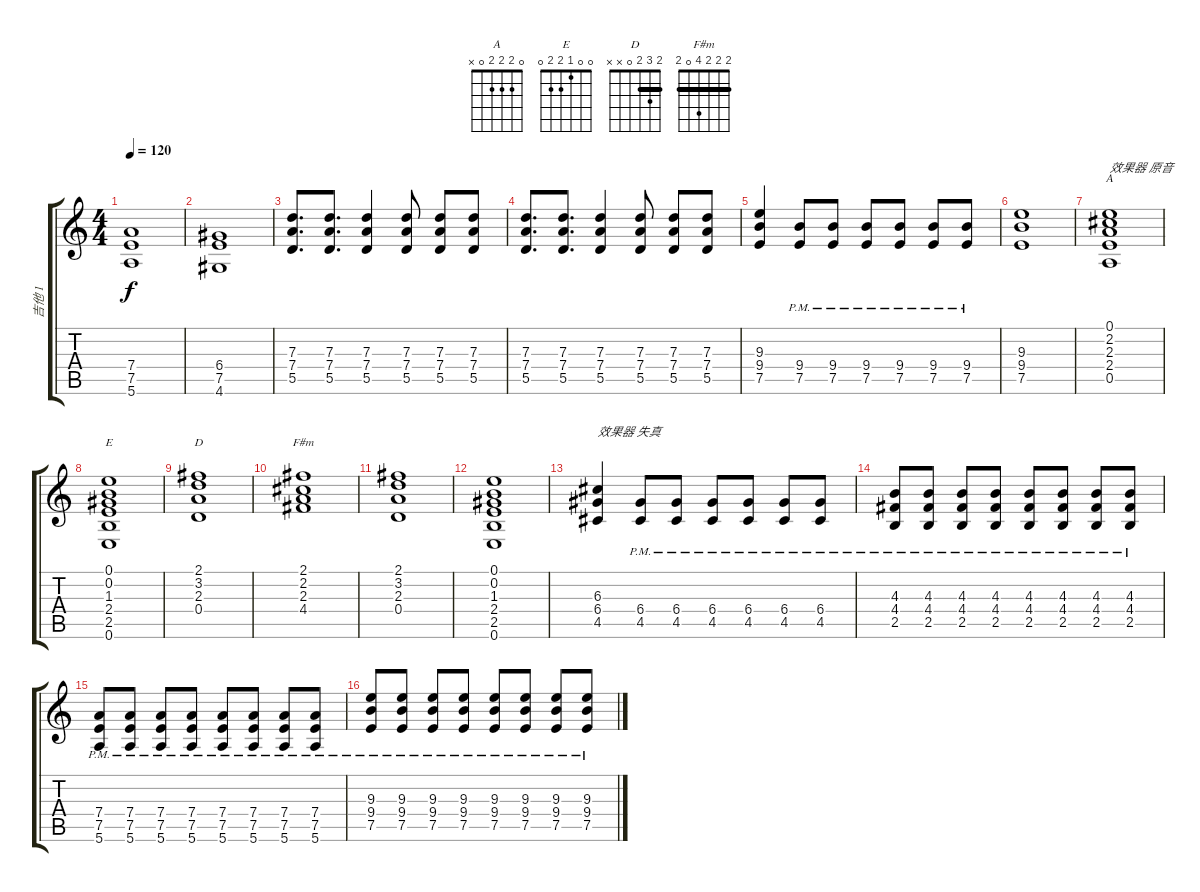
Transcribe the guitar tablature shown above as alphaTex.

\track ("吉他 1" "吉他 1") {instrument acousticguitarsteel}
\staff {score tabs}
\tuning (E4 B3 G3 D3 A2 E2) {hide}
\chord ("A" 0 2 2 2 0 x)
\chord ("E" 0 0 1 2 2 0)
\chord ("D" 2 3 2 0 x x) {barre 2}
\chord ("F#m" 2 2 2 4 0 2) {barre 2}
\ts (4 4)
\tempo 120
\clef g2
\ks c
(7.4 7.5 5.6).1{dy f} |
(6.4 7.5 4.6).1 |
(7.3 7.4 5.5).8{d} (7.3 7.4 5.5).8{d} (7.3 7.4 5.5).4 (7.3 7.4 5.5).8 (7.3 7.4 5.5).8 (7.3 7.4 5.5).8 |
(7.3 7.4 5.5).8{d} (7.3 7.4 5.5).8{d} (7.3 7.4 5.5).4 (7.3 7.4 5.5).8 (7.3 7.4 5.5).8 (7.3 7.4 5.5).8 |
(9.3 9.4 7.5).4 (9.4{pm} 7.5{pm}).8 (9.4{pm} 7.5{pm}).8 (9.4{pm} 7.5{pm}).8 (9.4{pm} 7.5{pm}).8 (9.4{pm} 7.5{pm}).8 (9.4{pm} 7.5{pm}).8 |
(9.3 9.4 7.5).1 |
(0.1 2.2 2.3 2.4 0.5).1{ch "A" txt "效果器 原音" instrument acousticguitarsteel} |
(0.1 0.2 1.3 2.4 2.5 0.6).1{ch "E"} |
(2.1 3.2 2.3 0.4).1{ch "D"} |
(2.1 2.2 2.3 4.4).1{ch "F#m"} |
(2.1 3.2 2.3 0.4).1 |
(0.1 0.2 1.3 2.4 2.5 0.6).1 |
(6.3 6.4 4.5).4{txt "效果器 失真" instrument overdrivenguitar} (6.4{pm} 4.5{pm}).8 (6.4{pm} 4.5{pm}).8 (6.4{pm} 4.5{pm}).8 (6.4{pm} 4.5{pm}).8 (6.4{pm} 4.5{pm}).8 (6.4{pm} 4.5{pm}).8 |
(4.3{pm} 4.4{pm} 2.5{pm}).8 (4.3{pm} 4.4{pm} 2.5{pm}).8 (4.3{pm} 4.4{pm} 2.5{pm}).8 (4.3{pm} 4.4{pm} 2.5{pm}).8 (4.3{pm} 4.4{pm} 2.5{pm}).8 (4.3{pm} 4.4{pm} 2.5{pm}).8 (4.3{pm} 4.4{pm} 2.5{pm}).8 (4.3{pm} 4.4{pm} 2.5{pm}).8 |
(7.4{pm} 7.5{pm} 5.6{pm}).8 (7.4{pm} 7.5{pm} 5.6{pm}).8 (7.4{pm} 7.5{pm} 5.6{pm}).8 (7.4{pm} 7.5{pm} 5.6{pm}).8 (7.4{pm} 7.5{pm} 5.6{pm}).8 (7.4{pm} 7.5{pm} 5.6{pm}).8 (7.4{pm} 7.5{pm} 5.6{pm}).8 (7.4{pm} 7.5{pm} 5.6{pm}).8 |
(9.3{pm} 9.4{pm} 7.5{pm}).8 (9.3{pm} 9.4{pm} 7.5{pm}).8 (9.3{pm} 9.4{pm} 7.5{pm}).8 (9.3{pm} 9.4{pm} 7.5{pm}).8 (9.3{pm} 9.4{pm} 7.5{pm}).8 (9.3{pm} 9.4{pm} 7.5{pm}).8 (9.3{pm} 9.4{pm} 7.5{pm}).8 (9.3{pm} 9.4{pm} 7.5{pm}).8
